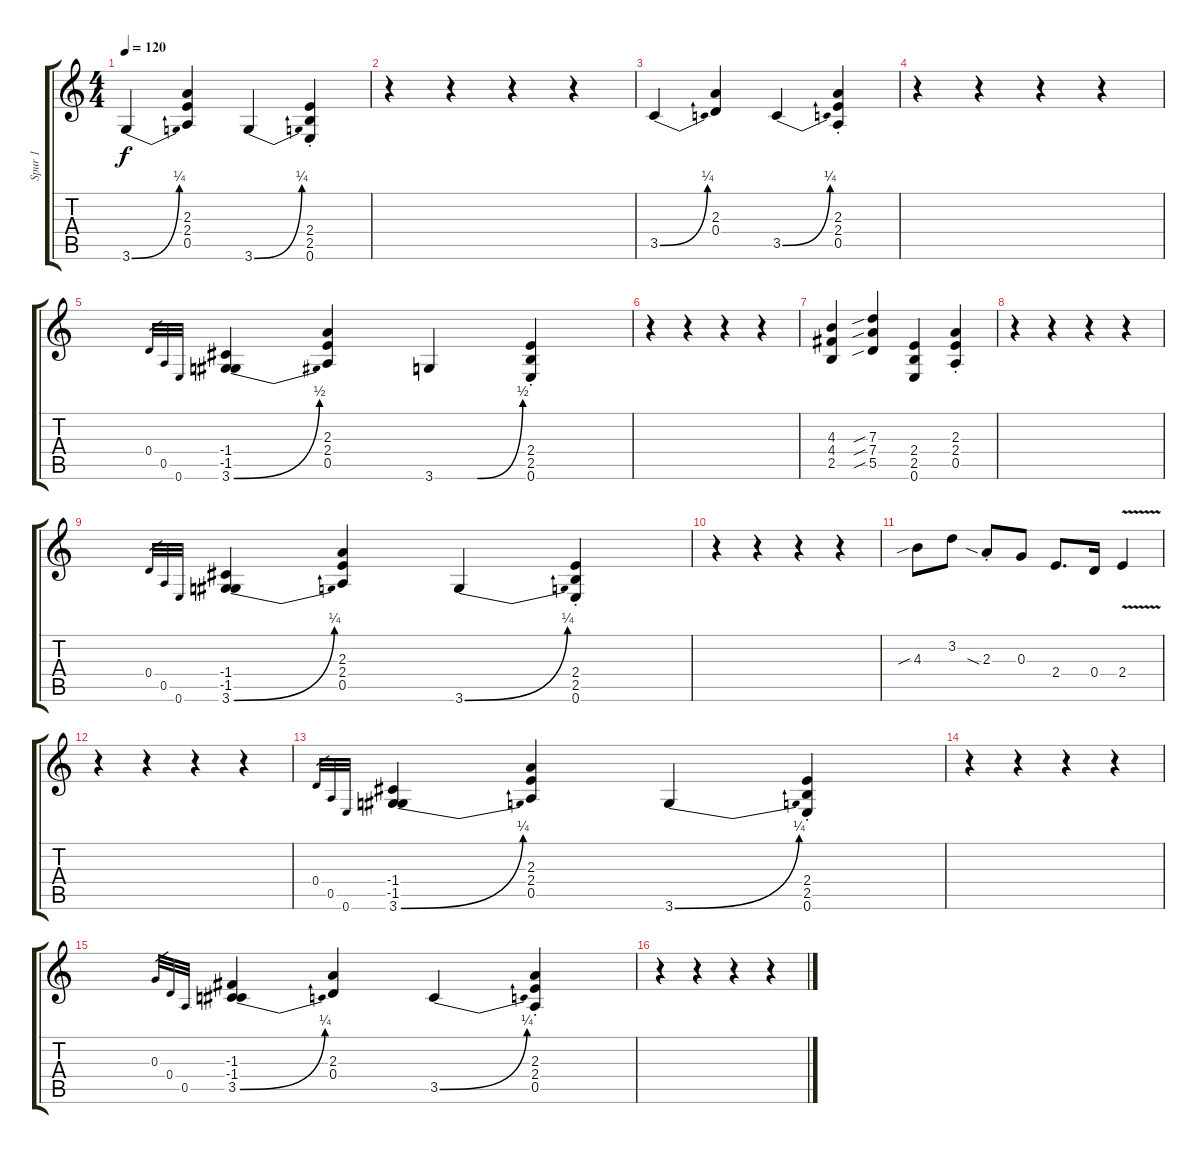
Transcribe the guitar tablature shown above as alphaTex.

\track ("Spur 1" "Spur 1") {instrument distortionguitar}
\staff {score tabs}
\tuning (E4 B3 G3 D3 A2 E2) {hide}
\ts (4 4)
\tempo 120
\clef g2
\ks c
3.6{be (bend 0 0 60 1)}.4{dy f} (2.3 2.4 0.5).4 3.6{be (bend 0 0 60 1)}.4 (2.4{st} 2.5{st} 0.6{st}).4 |
r.4 r.4 r.4 r.4 |
3.5{be (bend 0 0 60 1)}.4 (2.3 0.4).4 3.5{be (bend 0 0 60 1)}.4 (2.3{st} 2.4{st} 0.5{st}).4 |
r.4 r.4 r.4 r.4 |
0.4.32{gr} 0.5.32{gr} 0.6.32{gr} (-1.4 -1.5 3.6{be (bend 0 0 60 2)}).4 (2.3 2.4 0.5).4 3.6{be (custom 0 0 15 0 18 0 29 0 60 2)}.4 (2.4{st} 2.5{st} 0.6{st}).4 |
r.4 r.4 r.4 r.4 |
(4.3 4.4 2.5).4 (7.3{sib} 7.4{sib} 5.5{sib}).4 (2.4 2.5 0.6).4 (2.3{st} 2.4{st} 0.5{st}).4 |
r.4 r.4 r.4 r.4 |
0.4.32{gr} 0.5.32{gr} 0.6.32{gr} (-1.4 -1.5 3.6{be (bend 0 0 60 1)}).4 (2.3 2.4 0.5).4 3.6{be (bend 0 0 60 1)}.4 (2.4{st} 2.5{st} 0.6{st}).4 |
r.4 r.4 r.4 r.4 |
4.3{sib}.8 3.2.8 2.3{sia st}.8 0.3.8 2.4.8{d} 0.4.16 2.4{v}.4 |
r.4 r.4 r.4 r.4 |
0.4.32{gr} 0.5.32{gr} 0.6.32{gr} (-1.4 -1.5 3.6{be (bend 0 0 60 1)}).4 (2.3 2.4 0.5).4 3.6{be (bend 0 0 60 1)}.4 (2.4{st} 2.5{st} 0.6{st}).4 |
r.4 r.4 r.4 r.4 |
0.3.32{gr} 0.4.32{gr} 0.5.32{gr} (-1.3 -1.4 3.5{be (bend 0 0 60 1)}).4 (2.3 0.4).4 3.5{be (bend 0 0 60 1)}.4 (2.3{st} 2.4{st} 0.5{st}).4 |
r.4 r.4 r.4 r.4
